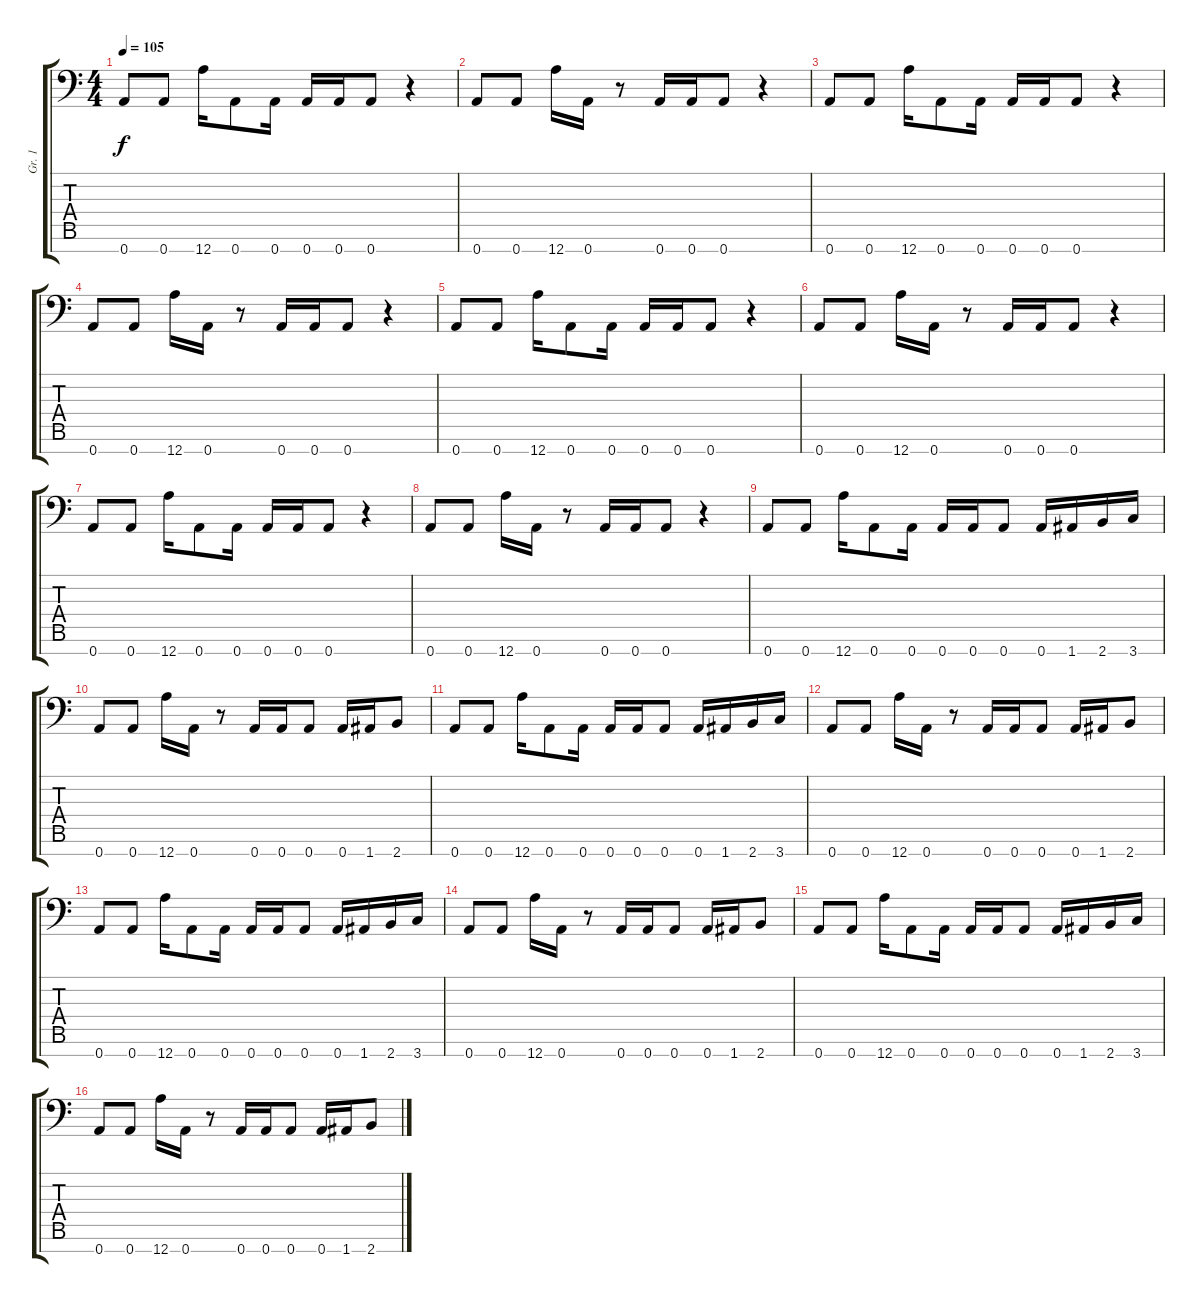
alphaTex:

\track ("Gr. 1" "Gr. 1") {instrument overdrivenguitar}
\staff {score tabs}
\tuning (D4 A3 F3 C3 G2 D2 A1) {hide}
\ts (4 4)
\tempo 105
\clef f4
\ks c
0.7.8{dy f volume 8} 0.7.8 12.7.16 0.7.8 0.7.16 0.7.16 0.7.16 0.7.8 r.4 |
0.7.8 0.7.8 12.7.16 0.7.16 r.8 0.7.16 0.7.16 0.7.8 r.4 |
0.7.8 0.7.8 12.7.16 0.7.8 0.7.16 0.7.16 0.7.16 0.7.8 r.4 |
0.7.8 0.7.8 12.7.16 0.7.16 r.8 0.7.16 0.7.16 0.7.8 r.4 |
0.7.8 0.7.8 12.7.16 0.7.8 0.7.16 0.7.16 0.7.16 0.7.8 r.4 |
0.7.8 0.7.8 12.7.16 0.7.16 r.8 0.7.16 0.7.16 0.7.8 r.4 |
0.7.8 0.7.8 12.7.16 0.7.8 0.7.16 0.7.16 0.7.16 0.7.8 r.4 |
0.7.8 0.7.8 12.7.16 0.7.16 r.8 0.7.16 0.7.16 0.7.8 r.4 |
0.7.8{volume 16} 0.7.8 12.7.16 0.7.8 0.7.16 0.7.16 0.7.16 0.7.8 0.7.16 1.7.16 2.7.16 3.7.16 |
0.7.8 0.7.8 12.7.16 0.7.16 r.8 0.7.16 0.7.16 0.7.8 0.7.16 1.7.16 2.7.8 |
0.7.8 0.7.8 12.7.16 0.7.8 0.7.16 0.7.16 0.7.16 0.7.8 0.7.16 1.7.16 2.7.16 3.7.16 |
0.7.8 0.7.8 12.7.16 0.7.16 r.8 0.7.16 0.7.16 0.7.8 0.7.16 1.7.16 2.7.8 |
0.7.8 0.7.8 12.7.16 0.7.8 0.7.16 0.7.16 0.7.16 0.7.8 0.7.16 1.7.16 2.7.16 3.7.16 |
0.7.8 0.7.8 12.7.16 0.7.16 r.8 0.7.16 0.7.16 0.7.8 0.7.16 1.7.16 2.7.8 |
0.7.8 0.7.8 12.7.16 0.7.8 0.7.16 0.7.16 0.7.16 0.7.8 0.7.16 1.7.16 2.7.16 3.7.16 |
0.7.8 0.7.8 12.7.16 0.7.16 r.8 0.7.16 0.7.16 0.7.8 0.7.16 1.7.16 2.7.8
